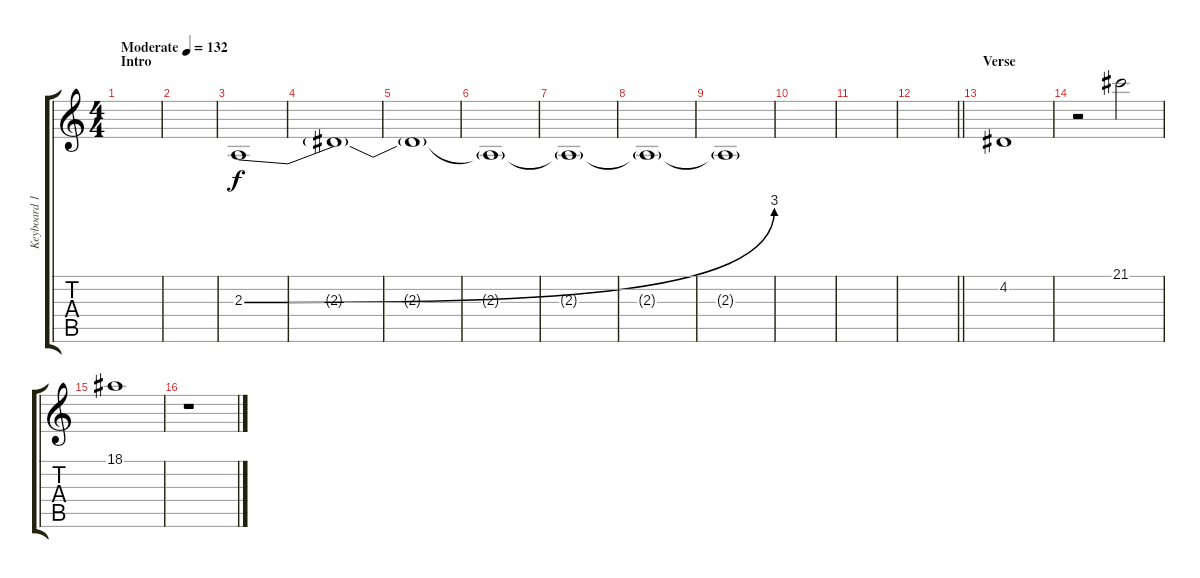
\track ("Keyboard 1" "Keyboard 1") {instrument electricpiano1}
\staff {score tabs}
\tuning (E4 B3 G3 D3 A2 E2) {hide}
\ts (4 4)
\section ("" "Intro")
\tempo (132 "Moderate")
\clef g2
\ks c
|
|
2.3{be (bend 0 0 60 12)}.1 |
2.3{t}.1 |
2.3{t}.1 |
2.3{t}.1 |
2.3{t}.1 |
2.3{t}.1 |
2.3{t}.1 |
|
|
\barLineRight lightlight
|
\section ("" "Verse")
4.2.1 |
r.2 21.1.2 |
18.1.1 |
r.1
